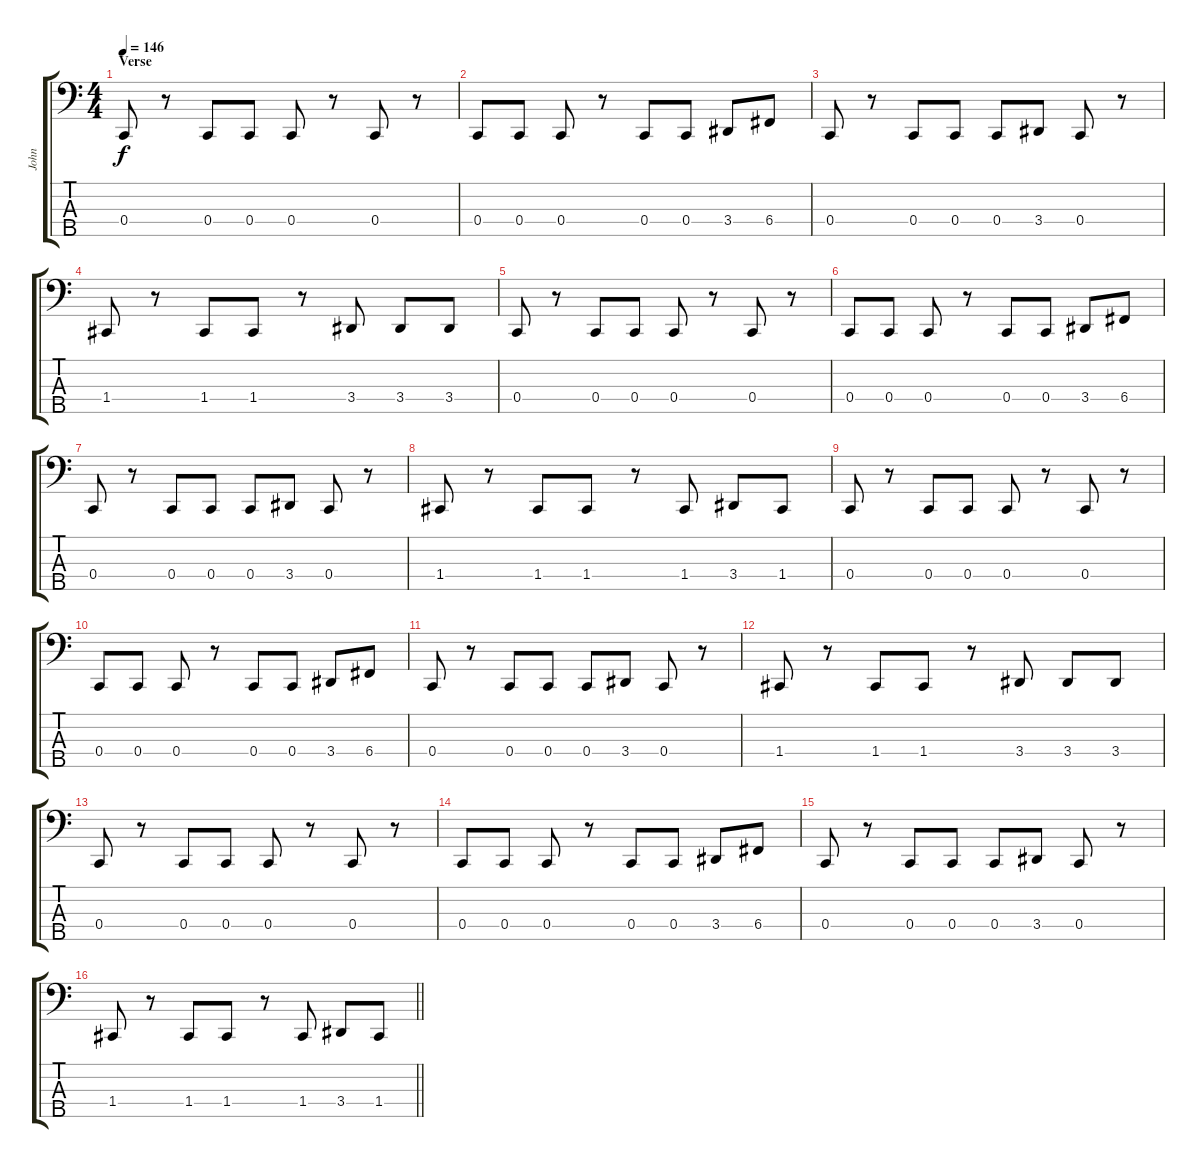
\track ("John" "John") {instrument electricbassfinger}
\staff {score tabs}
\tuning (F2 C2 G1 C1 A0) {hide}
\ts (4 4)
\section ("" "Verse")
\tempo 146
\clef f4
\ks c
0.4.8{dy f} r.8 0.4.8 0.4.8 0.4.8 r.8 0.4.8 r.8 |
0.4.8 0.4.8 0.4.8 r.8 0.4.8 0.4.8 3.4.8 6.4.8 |
0.4.8 r.8 0.4.8 0.4.8 0.4.8 3.4.8 0.4.8 r.8 |
1.4.8 r.8 1.4.8 1.4.8 r.8 3.4.8 3.4.8 3.4.8 |
0.4.8 r.8 0.4.8 0.4.8 0.4.8 r.8 0.4.8 r.8 |
0.4.8 0.4.8 0.4.8 r.8 0.4.8 0.4.8 3.4.8 6.4.8 |
0.4.8 r.8 0.4.8 0.4.8 0.4.8 3.4.8 0.4.8 r.8 |
1.4.8 r.8 1.4.8 1.4.8 r.8 1.4.8 3.4.8 1.4.8 |
0.4.8 r.8 0.4.8 0.4.8 0.4.8 r.8 0.4.8 r.8 |
0.4.8 0.4.8 0.4.8 r.8 0.4.8 0.4.8 3.4.8 6.4.8 |
0.4.8 r.8 0.4.8 0.4.8 0.4.8 3.4.8 0.4.8 r.8 |
1.4.8 r.8 1.4.8 1.4.8 r.8 3.4.8 3.4.8 3.4.8 |
0.4.8 r.8 0.4.8 0.4.8 0.4.8 r.8 0.4.8 r.8 |
0.4.8 0.4.8 0.4.8 r.8 0.4.8 0.4.8 3.4.8 6.4.8 |
0.4.8 r.8 0.4.8 0.4.8 0.4.8 3.4.8 0.4.8 r.8 |
\barLineRight lightlight
1.4.8 r.8 1.4.8 1.4.8 r.8 1.4.8 3.4.8 1.4.8
